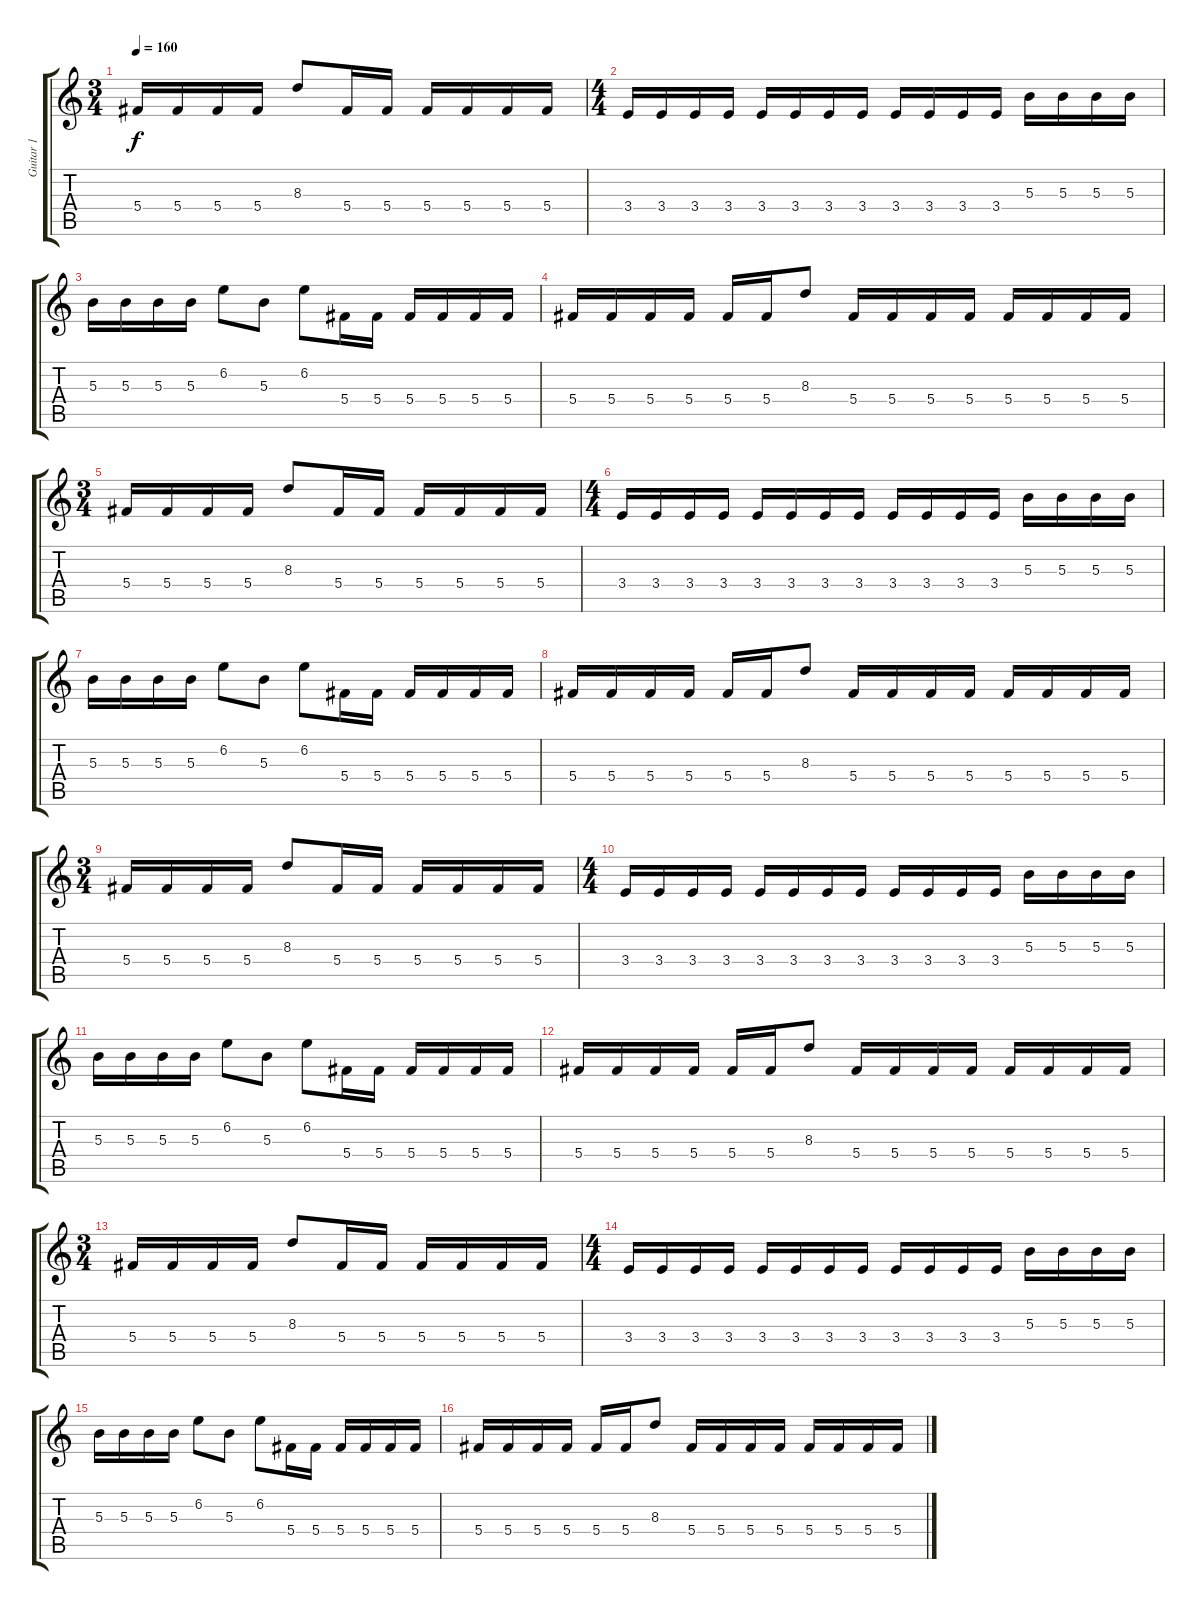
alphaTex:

\track ("Guitar 1" "Guitar 1") {instrument distortionguitar}
\staff {score tabs}
\tuning (Eb4 Bb3 Gb3 Db3 Ab2 Eb2) {hide}
\ts (3 4)
\tempo 160
\clef g2
\ks c
5.4.16{dy f} 5.4.16 5.4.16 5.4.16 8.3.8 5.4.16 5.4.16 5.4.16 5.4.16 5.4.16 5.4.16 |
\ts (4 4)
3.4.16{txt " "} 3.4.16 3.4.16 3.4.16 3.4.16 3.4.16 3.4.16 3.4.16 3.4.16 3.4.16 3.4.16 3.4.16 5.3.16 5.3.16 5.3.16 5.3.16 |
5.3.16 5.3.16 5.3.16 5.3.16 6.2.8 5.3.8 6.2.8 5.4.16 5.4.16 5.4.16 5.4.16 5.4.16 5.4.16 |
5.4.16 5.4.16 5.4.16 5.4.16 5.4.16 5.4.16 8.3.8 5.4.16 5.4.16 5.4.16 5.4.16 5.4.16 5.4.16 5.4.16 5.4.16 |
\ts (3 4)
5.4.16 5.4.16 5.4.16 5.4.16 8.3.8 5.4.16 5.4.16 5.4.16 5.4.16 5.4.16 5.4.16 |
\ts (4 4)
3.4.16{txt " "} 3.4.16 3.4.16 3.4.16 3.4.16 3.4.16 3.4.16 3.4.16 3.4.16 3.4.16 3.4.16 3.4.16 5.3.16 5.3.16 5.3.16 5.3.16 |
5.3.16 5.3.16 5.3.16 5.3.16 6.2.8 5.3.8 6.2.8 5.4.16 5.4.16 5.4.16 5.4.16 5.4.16 5.4.16 |
5.4.16 5.4.16 5.4.16 5.4.16 5.4.16 5.4.16 8.3.8 5.4.16 5.4.16 5.4.16 5.4.16 5.4.16 5.4.16 5.4.16 5.4.16 |
\ts (3 4)
5.4.16 5.4.16 5.4.16 5.4.16 8.3.8 5.4.16 5.4.16 5.4.16 5.4.16 5.4.16 5.4.16 |
\ts (4 4)
3.4.16{txt " "} 3.4.16 3.4.16 3.4.16 3.4.16 3.4.16 3.4.16 3.4.16 3.4.16 3.4.16 3.4.16 3.4.16 5.3.16 5.3.16 5.3.16 5.3.16 |
5.3.16 5.3.16 5.3.16 5.3.16 6.2.8 5.3.8 6.2.8 5.4.16 5.4.16 5.4.16 5.4.16 5.4.16 5.4.16 |
5.4.16 5.4.16 5.4.16 5.4.16 5.4.16 5.4.16 8.3.8 5.4.16 5.4.16 5.4.16 5.4.16 5.4.16 5.4.16 5.4.16 5.4.16 |
\ts (3 4)
5.4.16 5.4.16 5.4.16 5.4.16 8.3.8 5.4.16 5.4.16 5.4.16 5.4.16 5.4.16 5.4.16 |
\ts (4 4)
3.4.16{txt " "} 3.4.16 3.4.16 3.4.16 3.4.16 3.4.16 3.4.16 3.4.16 3.4.16 3.4.16 3.4.16 3.4.16 5.3.16 5.3.16 5.3.16 5.3.16 |
5.3.16 5.3.16 5.3.16 5.3.16 6.2.8 5.3.8 6.2.8 5.4.16 5.4.16 5.4.16 5.4.16 5.4.16 5.4.16 |
5.4.16 5.4.16 5.4.16 5.4.16 5.4.16 5.4.16 8.3.8 5.4.16 5.4.16 5.4.16 5.4.16 5.4.16 5.4.16 5.4.16 5.4.16
